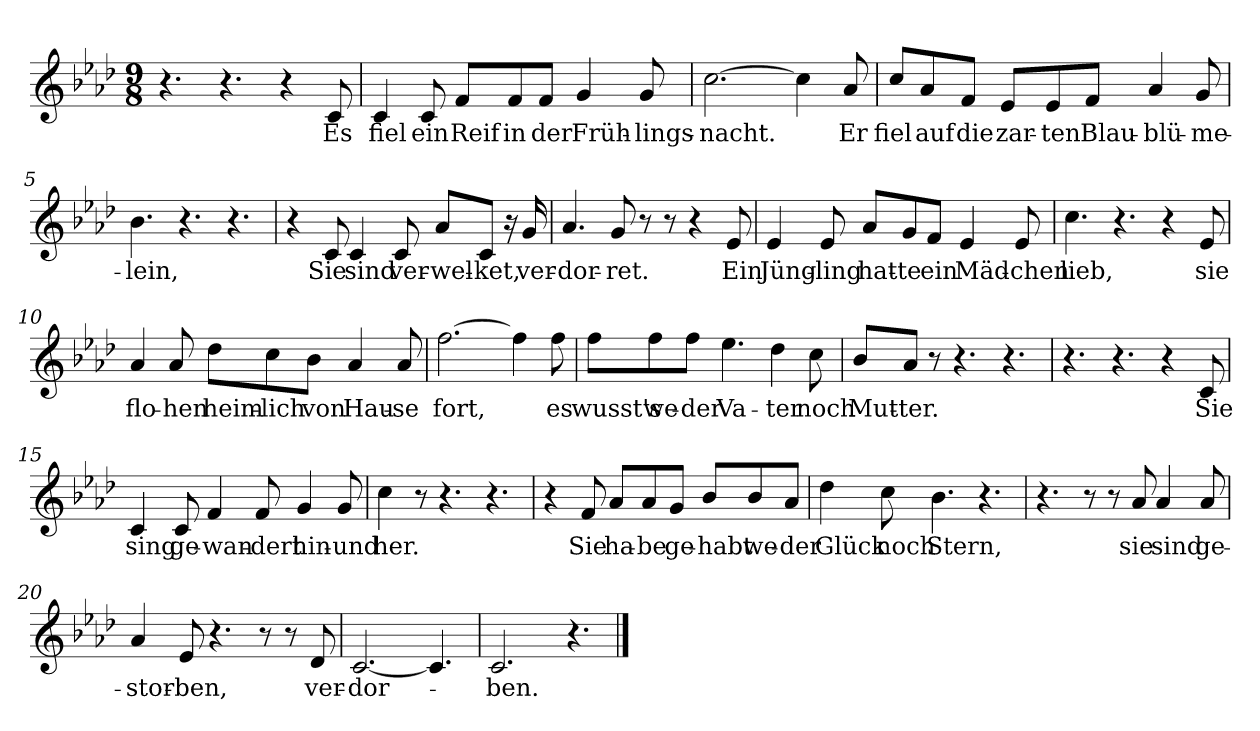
**kern	**text
*part1	*part1
*staff1	*staff1
*clefG2	*
*k[b-e-a-d-]	*
*M9/8	*
=1	=1
4.r	.
4.r	.
4r	.
!	!LO:LY:b
8c/	Es
=2	=2
!	!LO:LY:b
4c/	fiel
!	!LO:LY:b
8c/	ein
!	!LO:LY:b
8f/L	Reif
!	!LO:LY:b
8f/	in
!	!LO:LY:b
8f/J	der
!	!LO:LY:b
4g/	Früh-
!	!LO:LY:b
8g/	-lings-
=3	=3
!	!LO:LY:b
[2.cc\	-nacht.
4cc\]	.
!	!LO:LY:b
8a-/	Er
=4	=4
!	!LO:LY:b
8cc/L	fiel
!	!LO:LY:b
8a-/	auf
!	!LO:LY:b
8f/J	die
!	!LO:LY:b
8e-/L	zar-
!	!LO:LY:b
8e-/	-ten
!	!LO:LY:b
8f/J	Blau-
!	!LO:LY:b
4a-/	-blü-
!	!LO:LY:b
8g/	-me-
=5	=5
!	!LO:LY:b
4.b-\	-lein,
4.r	.
4.r	.
!!LO:LB:g=z
=6	=6
4r	.
!	!LO:LY:b
8c/	Sie
!	!LO:LY:b
4c/	sind
!	!LO:LY:b
8c/	ver-
!	!LO:LY:b
8a-/L	-wel-
!	!LO:LY:b
8c/J	-ket,
16r	.
!	!LO:LY:b
16g/	ver-
=7	=7
!	!LO:LY:b
4.a-/	-dor-
!	!LO:LY:b
8g/	-ret.
8r	.
8r	.
4r	.
!	!LO:LY:b
8e-/	Ein
=8	=8
!	!LO:LY:b
4e-/	Jüng-
!	!LO:LY:b
8e-/	ling
!	!LO:LY:b
8a-/L	hat-
!	!LO:LY:b
8g/	-te
!	!LO:LY:b
8f/J	ein
!	!LO:LY:b
4e-/	Mäd-
!	!LO:LY:b
8e-/	-chen
=9	=9
!	!LO:LY:b
4.cc\	lieb,
4.r	.
4r	.
!	!LO:LY:b
8e-/	sie
!!LO:LB:g=z
=10	=10
!	!LO:LY:b
4a-/	flo-
!	!LO:LY:b
8a-/	-hen
!	!LO:LY:b
8dd-\L	heim-
!	!LO:LY:b
8cc\	-lich
!	!LO:LY:b
8b-\J	von
!	!LO:LY:b
4a-/	Hau-
!	!LO:LY:b
8a-/	-se
=11	=11
!	!LO:LY:b
[2.ff\	fort,
4ff\]	.
!	!LO:LY:b
8ff\	es
=12	=12
!	!LO:LY:b
8ff\L	wusst's
!	!LO:LY:b
8ff\	we-
!	!LO:LY:b
8ff\J	-der
!	!LO:LY:b
4.ee-\	Va-
!	!LO:LY:b
4dd-\	-ter
!	!LO:LY:b
8cc\	noch
=13	=13
!	!LO:LY:b
8b-/L	Mut-
!	!LO:LY:b
8a-/J	-ter.
8r	.
4.r	.
4.r	.
=14	=14
4.r	.
4.r	.
4r	.
!	!LO:LY:b
8c/	Sie
!!LO:LB:g=z
=15	=15
!	!LO:LY:b
4c/	sing
!	!LO:LY:b
8c/	ge-
!	!LO:LY:b
4f/	-wan-
!	!LO:LY:b
8f/	-dert
!	!LO:LY:b
4g/	hin-
!	!LO:LY:b
8g/	und
=16	=16
!	!LO:LY:b
4cc\	her.
8r	.
4.r	.
4.r	.
=17	=17
4r	.
!	!LO:LY:b
8f/	Sie
!	!LO:LY:b
8a-/L	ha-
!	!LO:LY:b
8a-/	-be
!	!LO:LY:b
8g/J	ge-
!	!LO:LY:b
8b-/L	-habt
!	!LO:LY:b
8b-/	we-
!	!LO:LY:b
8a-/J	-der
=18	=18
!	!LO:LY:b
4dd-\	Glück
!	!LO:LY:b
8cc\	noch
!	!LO:LY:b
4.b-\	Stern,
4.r	.
=19	=19
4.r	.
8r	.
8r	.
!	!LO:LY:b
8a-/	sie
!	!LO:LY:b
4a-/	sind
!	!LO:LY:b
8a-/	ge-
!!LO:LB:g=z
=20	=20
!	!LO:LY:b
4a-/	-stor-
!	!LO:LY:b
8e-/	-ben,
4.r	.
8r	.
8r	.
!	!LO:LY:b
8d-/	ver-
=21	=21
!	!LO:LY:b
[2.c/	-dor-
4.c/]	.
=22	=22
!	!LO:LY:b
2.c/	-ben.
4.r	.
==	==
*-	*-
